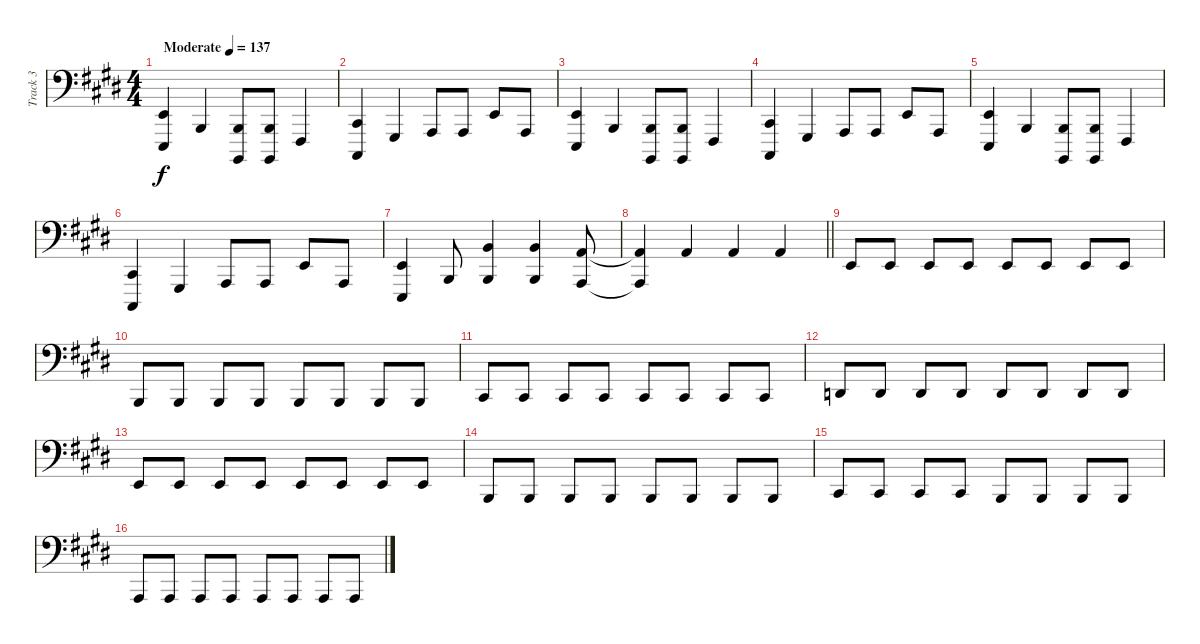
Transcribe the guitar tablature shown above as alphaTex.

\track ("Track 3" "Track 3") {instrument electricgrandpiano}
\staff {score}
\tuning (G2 D2 A1 A0) {hide}
\ts (4 4)
\tempo (137 "Moderate")
\clef f4
\ks e
(2.2 7.4).4{dy f instrument electricgrandpiano} 2.3.4 (2.3 2.4).8 (2.3 2.4).8 9.4.4 |
(4.3 4.4).4 11.4.4 0.3.8 0.3.8 2.2.8 0.3.8 |
(2.2 7.4).4 2.3.4 (2.3 2.4).8 (2.3 2.4).8 9.4.4 |
(4.3 4.4).4 11.4.4 0.3.8 0.3.8 2.2.8 0.3.8 |
(2.2 7.4).4 2.3.4 (2.3 2.4).8 (2.3 2.4).8 9.4.4 |
(4.3 4.4).4 11.4.4 0.3.8 0.3.8 2.2.8 0.3.8 |
(2.2 7.4).4 2.3.8 (4.1 2.3).4 (4.1 2.3).4 (2.1 0.3).8 |
\barLineRight lightlight
(2.1{t} 0.3{t}).4 2.1.4 2.1.4 2.1.4 |
2.2.8 2.2.8 2.2.8 2.2.8 2.2.8 2.2.8 2.2.8 2.2.8 |
2.3.8 2.3.8 2.3.8 2.3.8 2.3.8 2.3.8 2.3.8 2.3.8 |
4.3.8 4.3.8 4.3.8 4.3.8 4.3.8 4.3.8 4.3.8 4.3.8 |
0.2.8 0.2.8 0.2.8 0.2.8 0.2.8 0.2.8 0.2.8 0.2.8 |
2.2.8 2.2.8 2.2.8 2.2.8 2.2.8 2.2.8 2.2.8 2.2.8 |
2.3.8 2.3.8 2.3.8 2.3.8 2.3.8 2.3.8 2.3.8 2.3.8 |
4.3.8 4.3.8 4.3.8 4.3.8 2.3.8 2.3.8 2.3.8 2.3.8 |
0.3.8 0.3.8 0.3.8 0.3.8 0.3.8 0.3.8 0.3.8 0.3.8
